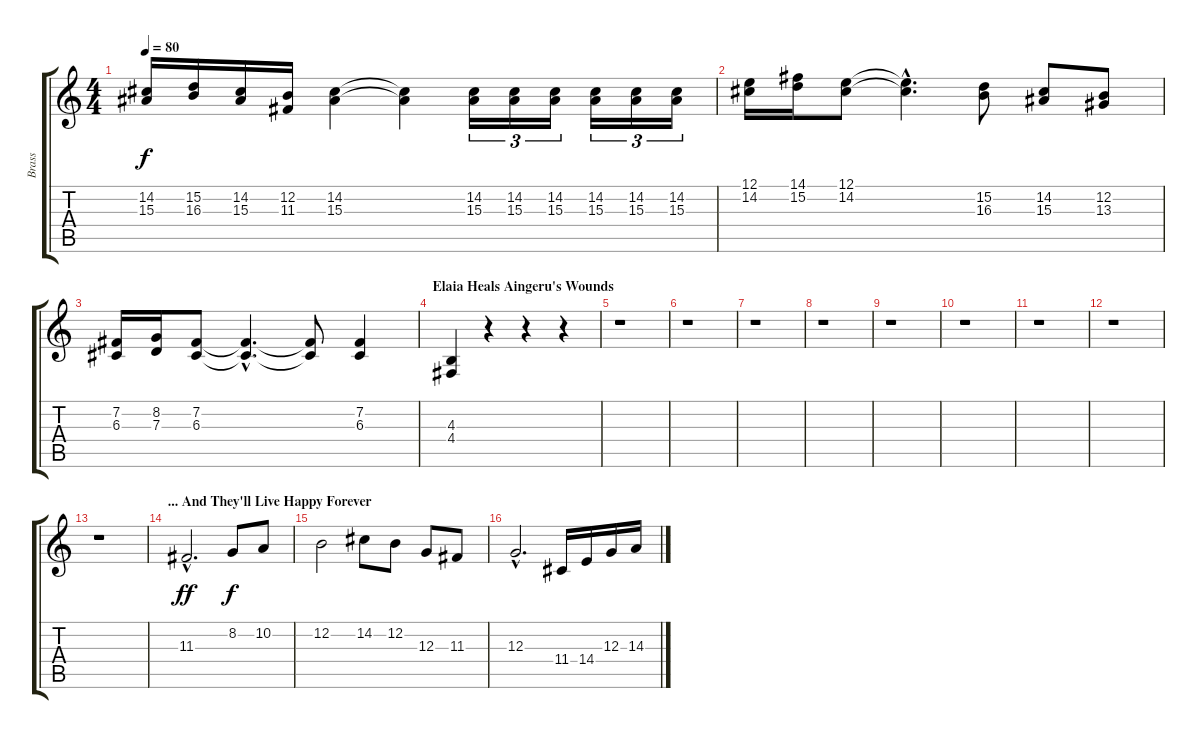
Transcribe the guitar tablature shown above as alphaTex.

\track ("Brass" "Brass") {instrument brasssection}
\staff {score tabs}
\tuning (E4 B3 G3 D3 A2 E2) {hide}
\ts (4 4)
\tempo 80
\clef g2
\ks c
(14.2 15.3).16{dy f} (15.2 16.3).16 (14.2 15.3).16 (12.2 11.3).16 (14.2 15.3).4 (14.2{t} 15.3{t}).4 (14.2 15.3).16{tu (3 2)} (14.2 15.3).16{tu (3 2)} (14.2 15.3).16{tu (3 2)} (14.2 15.3).16{tu (3 2)} (14.2 15.3).16{tu (3 2)} (14.2 15.3).16{tu (3 2)} |
(12.1 14.2).16 (14.1 15.2).16 (12.1 14.2).8 (12.1{hac t} 14.2{hac t}).4{d} (15.2 16.3).8 (14.2 15.3).8 (12.2 13.3).8 |
(7.2 6.3).16 (8.2 7.3).16 (7.2 6.3).8 (7.2{hac t} 6.3{hac t}).4{d} (7.2{t} 6.3{t}).8 (7.2 6.3).4 |
\section ("" "Elaia Heals Aingeru's Wounds")
(4.3 4.4).4 r.4 r.4 r.4 |
r.1 |
r.1 |
r.1 |
r.1 |
r.1 |
r.1 |
r.1 |
r.1 |
r.1 |
\section ("" "... And They'll Live Happy Forever")
11.3{hac}.2{d dy ff} 8.2.8{dy f} 10.2.8 |
12.2.2 14.2.8 12.2.8 12.3.8 11.3.8 |
12.3{hac}.2{d} 11.4.16 14.4.16 12.3.16 14.3.16
